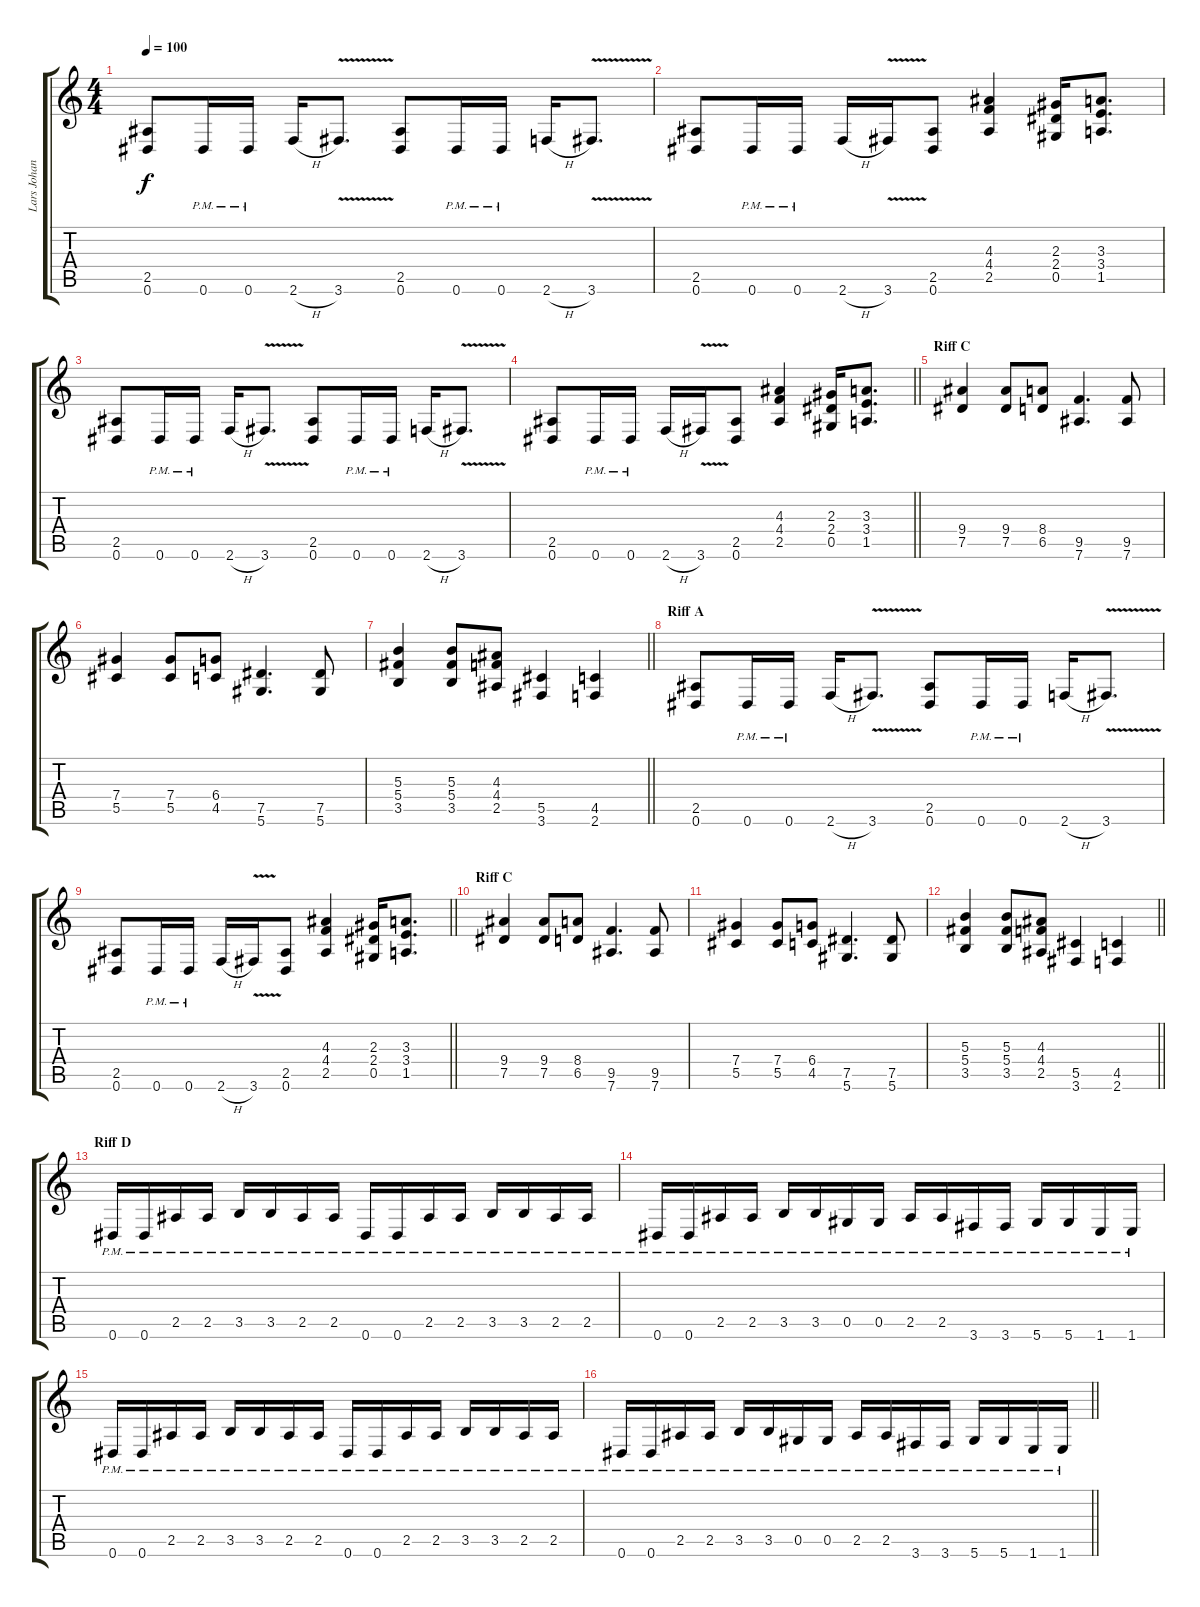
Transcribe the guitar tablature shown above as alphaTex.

\track ("Lars Johansson" "Lars Johan") {instrument distortionguitar}
\staff {score tabs}
\tuning (Eb4 Bb3 Gb3 Db3 Ab2 Eb2) {hide}
\ts (4 4)
\tempo 100
\clef g2
\ks c
(2.5 0.6).8{dy f} 0.6{pm}.16 0.6{pm}.16 2.6{h}.16 3.6{v}.8{d} (2.5 0.6).8 0.6{pm}.16 0.6{pm}.16 2.6{h}.16 3.6{v}.8{d} |
(2.5 0.6).8 0.6{pm}.16 0.6{pm}.16 2.6{h}.16 3.6{v}.16 (2.5 0.6).8 (4.3 4.4 2.5).4 (2.3 2.4 0.5).16 (3.3 3.4 1.5).8{d} |
(2.5 0.6).8 0.6{pm}.16 0.6{pm}.16 2.6{h}.16 3.6{v}.8{d} (2.5 0.6).8 0.6{pm}.16 0.6{pm}.16 2.6{h}.16 3.6{v}.8{d} |
\barLineRight lightlight
(2.5 0.6).8 0.6{pm}.16 0.6{pm}.16 2.6{h}.16 3.6{v}.16 (2.5 0.6).8 (4.3 4.4 2.5).4 (2.3 2.4 0.5).16 (3.3 3.4 1.5).8{d} |
\section ("" "Riff C")
(9.4 7.5).4 (9.4 7.5).8 (8.4 6.5).8 (9.5 7.6).4{d} (9.5 7.6).8 |
(7.4 5.5).4 (7.4 5.5).8 (6.4 4.5).8 (7.5 5.6).4{d} (7.5 5.6).8 |
\barLineRight lightlight
(5.3 5.4 3.5).4 (5.3 5.4 3.5).8 (4.3 4.4 2.5).8 (5.5 3.6).4 (4.5 2.6).4 |
\section ("" "Riff A")
(2.5 0.6).8 0.6{pm}.16 0.6{pm}.16 2.6{h}.16 3.6{v}.8{d} (2.5 0.6).8 0.6{pm}.16 0.6{pm}.16 2.6{h}.16 3.6{v}.8{d} |
\barLineRight lightlight
(2.5 0.6).8 0.6{pm}.16 0.6{pm}.16 2.6{h}.16 3.6{v}.16 (2.5 0.6).8 (4.3 4.4 2.5).4 (2.3 2.4 0.5).16 (3.3 3.4 1.5).8{d} |
\section ("" "Riff C")
(9.4 7.5).4 (9.4 7.5).8 (8.4 6.5).8 (9.5 7.6).4{d} (9.5 7.6).8 |
(7.4 5.5).4 (7.4 5.5).8 (6.4 4.5).8 (7.5 5.6).4{d} (7.5 5.6).8 |
\barLineRight lightlight
(5.3 5.4 3.5).4 (5.3 5.4 3.5).8 (4.3 4.4 2.5).8 (5.5 3.6).4 (4.5 2.6).4 |
\section ("" "Riff D")
0.6{pm}.16 0.6{pm}.16 2.5{pm}.16 2.5{pm}.16 3.5{pm}.16 3.5{pm}.16 2.5{pm}.16 2.5{pm}.16 0.6{pm}.16 0.6{pm}.16 2.5{pm}.16 2.5{pm}.16 3.5{pm}.16 3.5{pm}.16 2.5{pm}.16 2.5{pm}.16 |
0.6{pm}.16 0.6{pm}.16 2.5{pm}.16 2.5{pm}.16 3.5{pm}.16 3.5{pm}.16 0.5{pm}.16 0.5{pm}.16 2.5{pm}.16 2.5{pm}.16 3.6{pm}.16 3.6{pm}.16 5.6{pm}.16 5.6{pm}.16 1.6{pm}.16 1.6{pm}.16 |
0.6{pm}.16 0.6{pm}.16 2.5{pm}.16 2.5{pm}.16 3.5{pm}.16 3.5{pm}.16 2.5{pm}.16 2.5{pm}.16 0.6{pm}.16 0.6{pm}.16 2.5{pm}.16 2.5{pm}.16 3.5{pm}.16 3.5{pm}.16 2.5{pm}.16 2.5{pm}.16 |
\barLineRight lightlight
0.6{pm}.16 0.6{pm}.16 2.5{pm}.16 2.5{pm}.16 3.5{pm}.16 3.5{pm}.16 0.5{pm}.16 0.5{pm}.16 2.5{pm}.16 2.5{pm}.16 3.6{pm}.16 3.6{pm}.16 5.6{pm}.16 5.6{pm}.16 1.6{pm}.16 1.6{pm}.16
